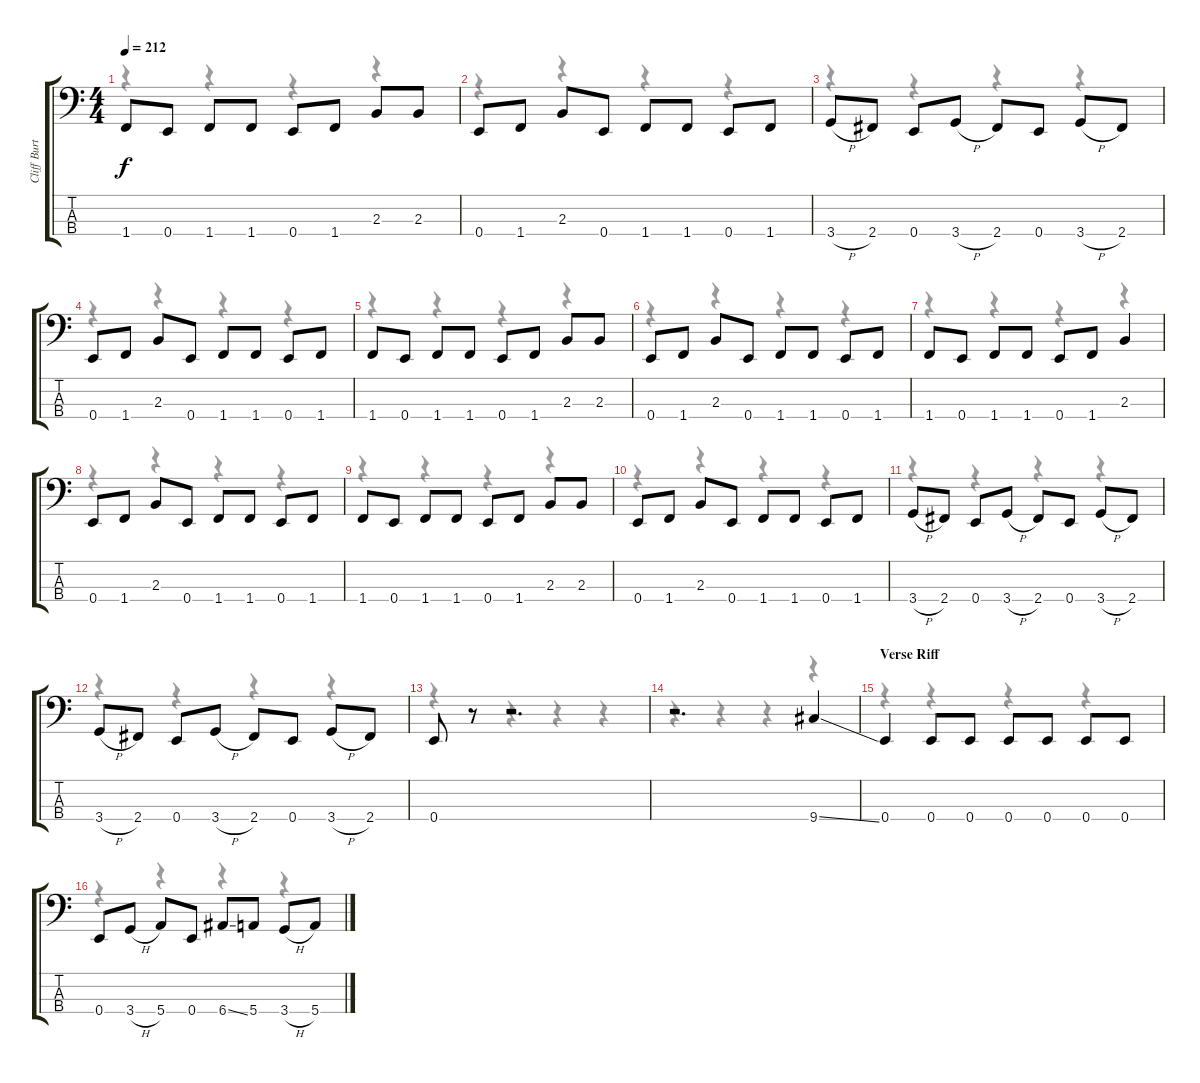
\track ("Cliff Burton" "Cliff Burt") {instrument electricbassfinger}
\staff {score tabs}
\tuning (G2 D2 A1 E1) {hide}
\voice
\ts (4 4)
\tempo 212
\clef f4
\ks c
1.4.8{dy f} 0.4.8 1.4.8 1.4.8 0.4.8 1.4.8 2.3.8 2.3.8 |
0.4.8 1.4.8 2.3.8 0.4.8 1.4.8 1.4.8 0.4.8 1.4.8 |
3.4{h}.8 2.4.8 0.4.8 3.4{h}.8 2.4.8 0.4.8 3.4{h}.8 2.4.8 |
0.4.8 1.4.8 2.3.8 0.4.8 1.4.8 1.4.8 0.4.8 1.4.8 |
1.4.8 0.4.8 1.4.8 1.4.8 0.4.8 1.4.8 2.3.8 2.3.8 |
0.4.8 1.4.8 2.3.8 0.4.8 1.4.8 1.4.8 0.4.8 1.4.8 |
1.4.8 0.4.8 1.4.8 1.4.8 0.4.8 1.4.8 2.3.4 |
0.4.8 1.4.8 2.3.8 0.4.8 1.4.8 1.4.8 0.4.8 1.4.8 |
1.4.8 0.4.8 1.4.8 1.4.8 0.4.8 1.4.8 2.3.8 2.3.8 |
0.4.8 1.4.8 2.3.8 0.4.8 1.4.8 1.4.8 0.4.8 1.4.8 |
3.4{h}.8 2.4.8 0.4.8 3.4{h}.8 2.4.8 0.4.8 3.4{h}.8 2.4.8 |
3.4{h}.8 2.4.8 0.4.8 3.4{h}.8 2.4.8 0.4.8 3.4{h}.8 2.4.8 |
0.4.8 r.8 r.2{d} |
r.2{d} 9.4{ss}.4 |
\section ("" "Verse Riff")
0.4.4 0.4.8 0.4.8 0.4.8 0.4.8 0.4.8 0.4.8 |
0.4.8 3.4{h}.8 5.4.8 0.4.8 6.4{ss}.8 5.4.8 3.4{h}.8 5.4.8
\voice
\clef f4
\ottava regular
\simile none
\ks c
r.4{dy f} r.4 r.4 r.4 |
r.4 r.4 r.4 r.4 |
r.4 r.4 r.4 r.4 |
r.4 r.4 r.4 r.4 |
r.4 r.4 r.4 r.4 |
r.4 r.4 r.4 r.4 |
r.4 r.4 r.4 r.4 |
r.4 r.4 r.4 r.4 |
r.4 r.4 r.4 r.4 |
r.4 r.4 r.4 r.4 |
r.4 r.4 r.4 r.4 |
r.4 r.4 r.4 r.4 |
r.4 r.4 r.4 r.4 |
r.4 r.4 r.4 r.4 |
r.4 r.4 r.4 r.4 |
r.4 r.4 r.4 r.4
